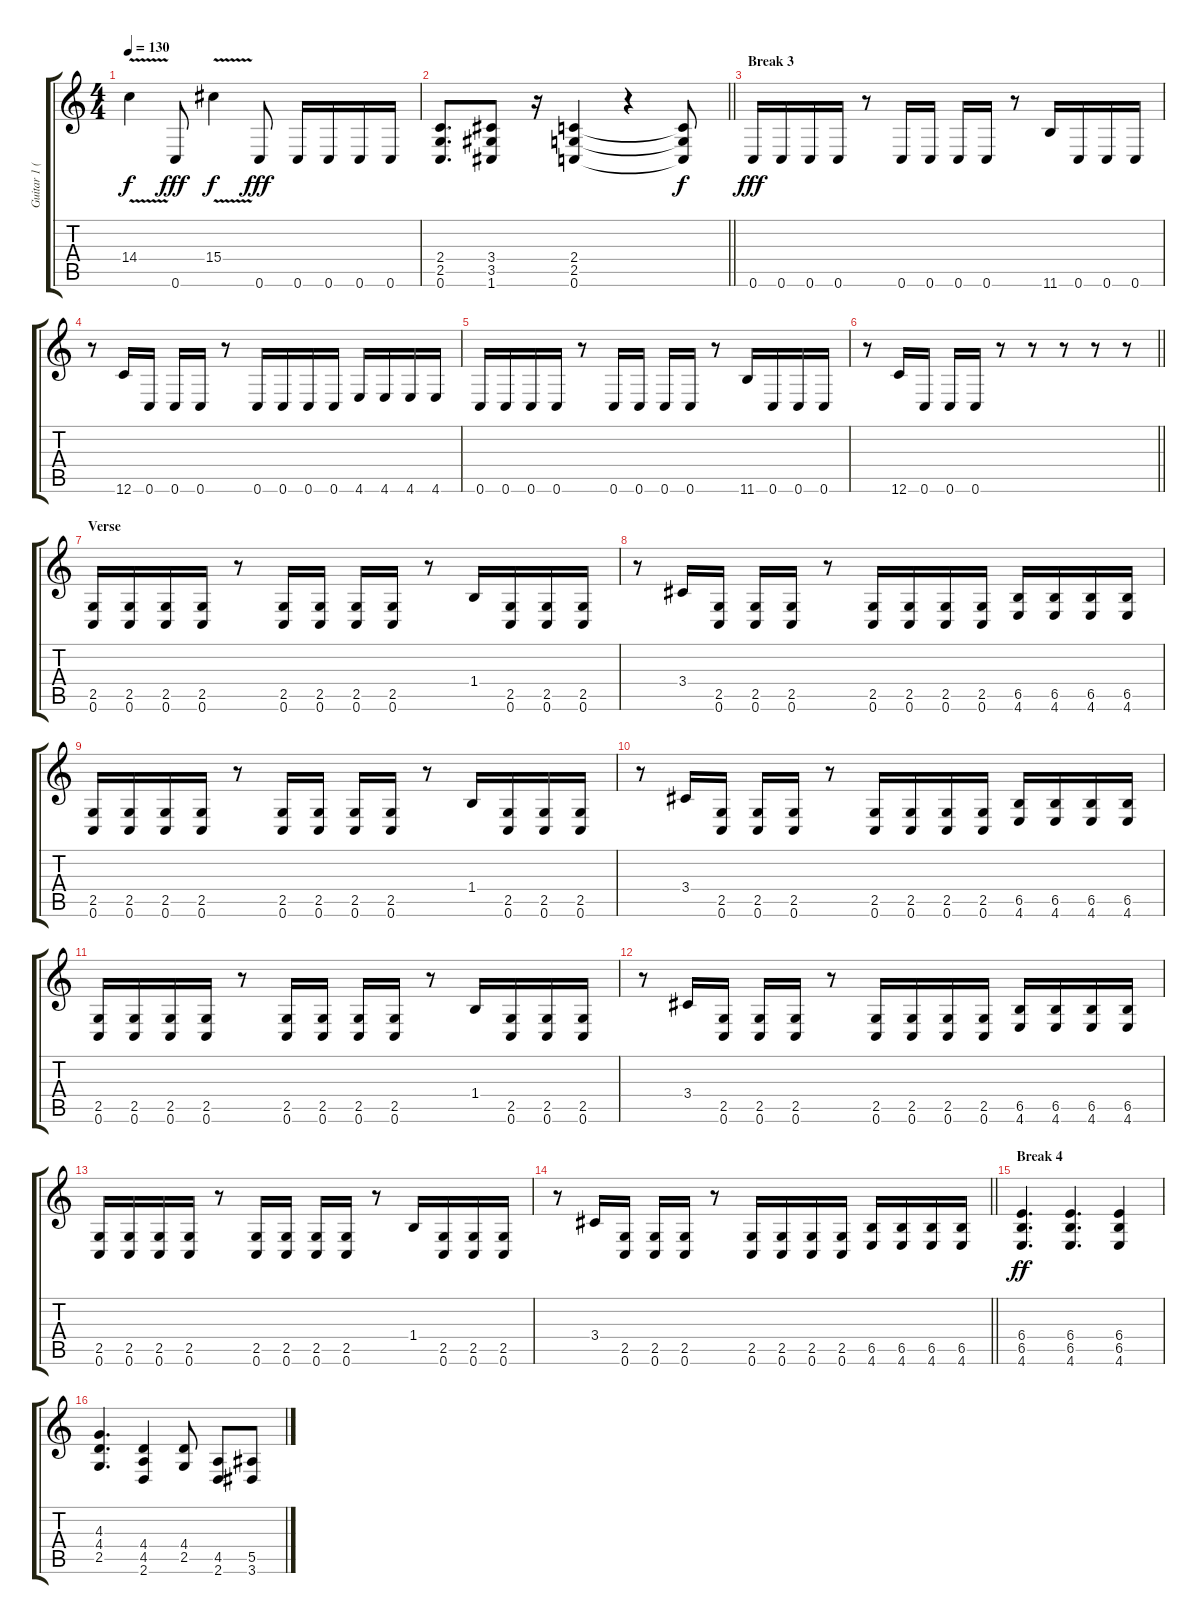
\track ("Guitar 1 (Steph)" "Guitar 1 (") {instrument overdrivenguitar}
\staff {score tabs}
\tuning (C4 G3 Eb3 Bb2 F2 C2) {hide}
\ts (4 4)
\tempo 130
\clef g2
\ks c
14.4{v}.4{dy f} 0.6.8{dy fff} 15.4{v}.4{dy f} 0.6.8{dy fff} 0.6.16 0.6.16 0.6.16 0.6.16 |
\barLineRight lightlight
(2.4 2.5 0.6).8{d} (3.4 3.5 1.6).8 r.16 (2.4 2.5 0.6).4 r.4 (2.4{t} 2.5{t} 0.6{t}).8{dy f} |
\section ("" "Break 3")
0.6.16{dy fff} 0.6.16 0.6.16 0.6.16 r.8 0.6.16 0.6.16 0.6.16 0.6.16 r.8 11.6.16 0.6.16 0.6.16 0.6.16 |
r.8 12.6.16 0.6.16 0.6.16 0.6.16 r.8 0.6.16 0.6.16 0.6.16 0.6.16 4.6.16 4.6.16 4.6.16 4.6.16 |
0.6.16 0.6.16 0.6.16 0.6.16 r.8 0.6.16 0.6.16 0.6.16 0.6.16 r.8 11.6.16 0.6.16 0.6.16 0.6.16 |
\barLineRight lightlight
r.8 12.6.16 0.6.16 0.6.16 0.6.16 r.8 r.8 r.8 r.8 r.8 |
\section ("" "Verse")
(2.5 0.6).16 (2.5 0.6).16 (2.5 0.6).16 (2.5 0.6).16 r.8 (2.5 0.6).16 (2.5 0.6).16 (2.5 0.6).16 (2.5 0.6).16 r.8 1.4.16 (2.5 0.6).16 (2.5 0.6).16 (2.5 0.6).16 |
r.8 3.4.16 (2.5 0.6).16 (2.5 0.6).16 (2.5 0.6).16 r.8 (2.5 0.6).16 (2.5 0.6).16 (2.5 0.6).16 (2.5 0.6).16 (6.5 4.6).16 (6.5 4.6).16 (6.5 4.6).16 (6.5 4.6).16 |
(2.5 0.6).16 (2.5 0.6).16 (2.5 0.6).16 (2.5 0.6).16 r.8 (2.5 0.6).16 (2.5 0.6).16 (2.5 0.6).16 (2.5 0.6).16 r.8 1.4.16 (2.5 0.6).16 (2.5 0.6).16 (2.5 0.6).16 |
r.8 3.4.16 (2.5 0.6).16 (2.5 0.6).16 (2.5 0.6).16 r.8 (2.5 0.6).16 (2.5 0.6).16 (2.5 0.6).16 (2.5 0.6).16 (6.5 4.6).16 (6.5 4.6).16 (6.5 4.6).16 (6.5 4.6).16 |
(2.5 0.6).16 (2.5 0.6).16 (2.5 0.6).16 (2.5 0.6).16 r.8 (2.5 0.6).16 (2.5 0.6).16 (2.5 0.6).16 (2.5 0.6).16 r.8 1.4.16 (2.5 0.6).16 (2.5 0.6).16 (2.5 0.6).16 |
r.8 3.4.16 (2.5 0.6).16 (2.5 0.6).16 (2.5 0.6).16 r.8 (2.5 0.6).16 (2.5 0.6).16 (2.5 0.6).16 (2.5 0.6).16 (6.5 4.6).16 (6.5 4.6).16 (6.5 4.6).16 (6.5 4.6).16 |
(2.5 0.6).16 (2.5 0.6).16 (2.5 0.6).16 (2.5 0.6).16 r.8 (2.5 0.6).16 (2.5 0.6).16 (2.5 0.6).16 (2.5 0.6).16 r.8 1.4.16 (2.5 0.6).16 (2.5 0.6).16 (2.5 0.6).16 |
\barLineRight lightlight
r.8 3.4.16 (2.5 0.6).16 (2.5 0.6).16 (2.5 0.6).16 r.8 (2.5 0.6).16 (2.5 0.6).16 (2.5 0.6).16 (2.5 0.6).16 (6.5 4.6).16 (6.5 4.6).16 (6.5 4.6).16 (6.5 4.6).16 |
\section ("" "Break 4")
(6.4 6.5 4.6).4{d dy ff} (6.4 6.5 4.6).4{d} (6.4 6.5 4.6).4 |
(4.3 4.4 2.5).4{d} (4.4 4.5 2.6).4 (4.4 2.5).8 (4.5 2.6).8 (5.5 3.6).8
